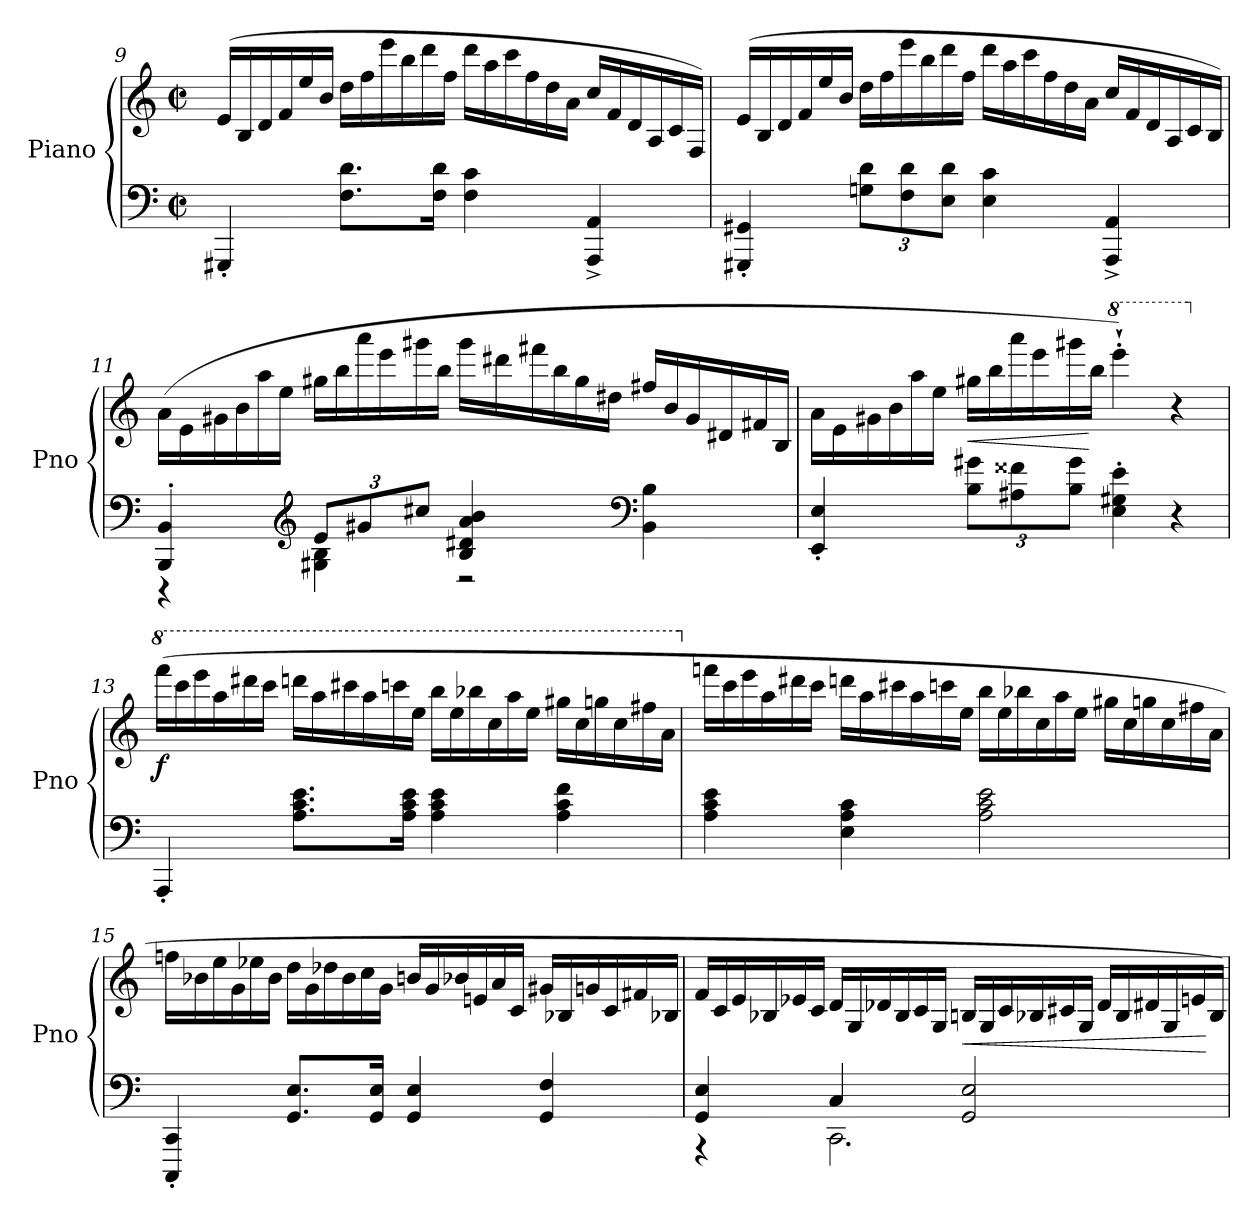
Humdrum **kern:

**kern	**kern	**dynam
*part1	*part1	*part1
*staff2	*staff1	*staff1/2
*I"Piano	*	*
*I'Pno	*	*
*clefF4	*clefG2	*
*k[]	*k[]	*
*M4/4	*M4/4	*
*met(c|)	*met(c|)	*
*	*Xtuplet	*
=9	=9	=9
4GGG#X'/	(>24e/LL	.
.	24B/	.
.	24d/	.
.	24f/	.
.	24ee/	.
.	24b/JJ	.
!	!	!LO:DY:b=2
8.F\ 8.d\L	24dd\LL	other-dynamics
.	24ff\	.
.	24eee\	.
.	24bb\	.
.	24ddd\	.
16F\ 16d\Jk	.	.
.	24ff\JJ	.
4F\ 4c\	24ddd\LL	.
.	24aa\	.
.	24ccc\	.
.	24ff\	.
.	24dd\	.
.	24a\JJ	.
4AAA/^ 4AA/^	24cc/LL	.
.	24f/	.
.	24d/	.
.	24A/	.
.	24c/	.
.	24F/JJ)	.
!!LO:LB:g=z
=10	=10	=10
4GGG#X/' 4GG#X/'	(>24e/LL	.
.	24B/	.
.	24d/	.
.	24f/	.
.	24ee/	.
.	24b/JJ	.
*Xbrackettup	*	*
12Gn\ 12d\L	24dd\LL	.
.	24ff\	.
12F\ 12d\	24eee\	.
.	24bb\	.
12E\ 12d\J	24ddd\	.
.	24ff\JJ	.
4E\ 4c\	24ddd\LL	.
.	24aa\	.
.	24ccc\	.
.	24ff\	.
.	24dd\	.
.	24a\JJ	.
4AAA/^ 4AA/^	24cc/LL	.
.	24f/	.
.	24d/	.
.	24A/	.
.	24c/	.
.	24B/JJ)	.
!!LO:LB:g=z
=11	=11	=11
*^	*	*
4BBB/' 4BB/'	4r	(>24a\LL	.
.	.	24e\	.
.	.	24g#X\	.
.	.	24b\	.
.	.	24aa\	.
.	.	24ee\JJ	.
*clefG2	*	*	*
12e/L	4G#X\ 4B\	24gg#X\LL	.
.	.	24bb\	.
12g#X/	.	24aaa\	.
.	.	24eee\	.
12cc#X/J	.	24ggg#X\	.
.	.	24bb\JJ	.
4B/ 4d#X/ 4a/ 4b/	2r	24ggg#\LL	.
.	.	24ddd#X\	.
.	.	24fff#X\	.
.	.	24bb\	.
.	.	24gg#\	.
.	.	24dd#X\JJ	.
*clefF4	*	*	*
4BB\ 4B\	.	24ff#X/LL	.
.	.	24b/	.
.	.	24g#/	.
.	.	24d#X/	.
.	.	24f#X/	.
.	.	24B/JJ	.
*v	*v	*	*
=12	=12	=12
4EE/' 4E/'	24a\LL	.
.	24e\	.
.	24g#X\	.
.	24b\	.
.	24aa\	.
.	24ee\JJ	.
!	!	!LO:HP:b
12B\ 12g#X\L	24gg#X\LL	<
.	24bb\	.
12A#X\ 12f##X\	24aaa\	.
.	24eee\	.
12B\ 12g#\J	24ggg#X\	.
.	24bb\JJ	[
*	*8va	*
4E\' 4G#X\' 4e\'	4eeee'`\)	.
4r	4r	.
!!LO:LB:g=z
=13	=13	=13
*	*X8va	*
*	*8va	*
!	!	!LO:DY:b
4AAA'/	(>24ffff\LL	f
.	24cccc\	.
.	24eeee\	.
.	24aaa\	.
.	24dddd#X\	.
.	24cccc\JJ	.
8.A\ 8.c\ 8.e\L	24ddddn\LL	.
.	24aaa\	.
.	24cccc#X\	.
.	24aaa\	.
.	24ccccn\	.
16A\ 16c\ 16e\Jk	.	.
.	24eee\JJ	.
4A\ 4c\ 4e\	24bbb\LL	.
.	24eee\	.
.	24bbb-X\	.
.	24ccc\	.
.	24aaa\	.
.	24eee\JJ	.
4A\ 4c\ 4f\	24ggg#X\LL	.
.	24ccc\	.
.	24gggn\	.
.	24ccc\	.
.	24fff#X\	.
.	24aa\JJ	.
!!LO:PB:g=z
=14	=14	=14
*	*X8va	*
4A\ 4c\ 4e\	24fffn\LL	.
.	24ccc\	.
.	24eee\	.
.	24aa\	.
.	24ddd#X\	.
.	24ccc\JJ	.
4E\ 4A\ 4c\	24dddn\LL	.
.	24aa\	.
.	24ccc#X\	.
.	24aa\	.
.	24cccn\	.
.	24ee\JJ	.
2A\ 2c\ 2e\	24bb\LL	.
.	24ee\	.
.	24bb-X\	.
.	24cc\	.
.	24aa\	.
.	24ee\JJ	.
.	24gg#X\LL	.
.	24cc\	.
.	24ggn\	.
.	24cc\	.
.	24ff#X\	.
.	24a\JJ	.
!!LO:LB:g=z
=15	=15	=15
!	!	!LO:DY:b
4CCC/' 4CC/'	24ffn\LL	other-dynamics
.	24b-X\	.
.	24ee\	.
.	24g\	.
.	24ee-X\	.
.	24b-\JJ	.
8.GG/ 8.E/L	24dd\LL	.
.	24g\	.
.	24dd-X\	.
.	24b-\	.
.	24cc\	.
16GG/ 16E/Jk	.	.
.	24g\JJ	.
4GG/ 4E/	24bn/LL	.
.	24g/	.
.	24b-X/	.
.	24en/	.
.	24a/	.
.	24c/JJ	.
4GG/ 4F/	24g#X/LL	.
.	24B-X/	.
.	24gn/	.
.	24c/	.
.	24f#X/	.
.	24B-X/JJ	.
!!LO:LB:g=z
=16	=16	=16
*^	*	*
4GG/ 4E/	4r	24f/LL	.
.	.	24c/	.
.	.	24e/	.
.	.	24B-X/	.
.	.	24e-X/	.
.	.	24c/JJ	.
4C/	2.CC\	24d/LL	.
.	.	24G/	.
.	.	24d-X/	.
.	.	24B-/	.
.	.	24c/	.
.	.	24G/JJ	.
!	!	!	!LO:HP:b
2GG/ 2E/	.	24Bn/LL	<
.	.	24G/	.
.	.	24c/	.
.	.	24B-X/	.
.	.	24c#X/	.
.	.	24G/JJ	.
.	.	24d-/LL	.
.	.	24B-/	.
.	.	24d#X/	.
.	.	24G/	.
.	.	24en/	.
.	.	24B-/JJ)	[
*v	*v	*	*
=	=	=
*-	*-	*-
